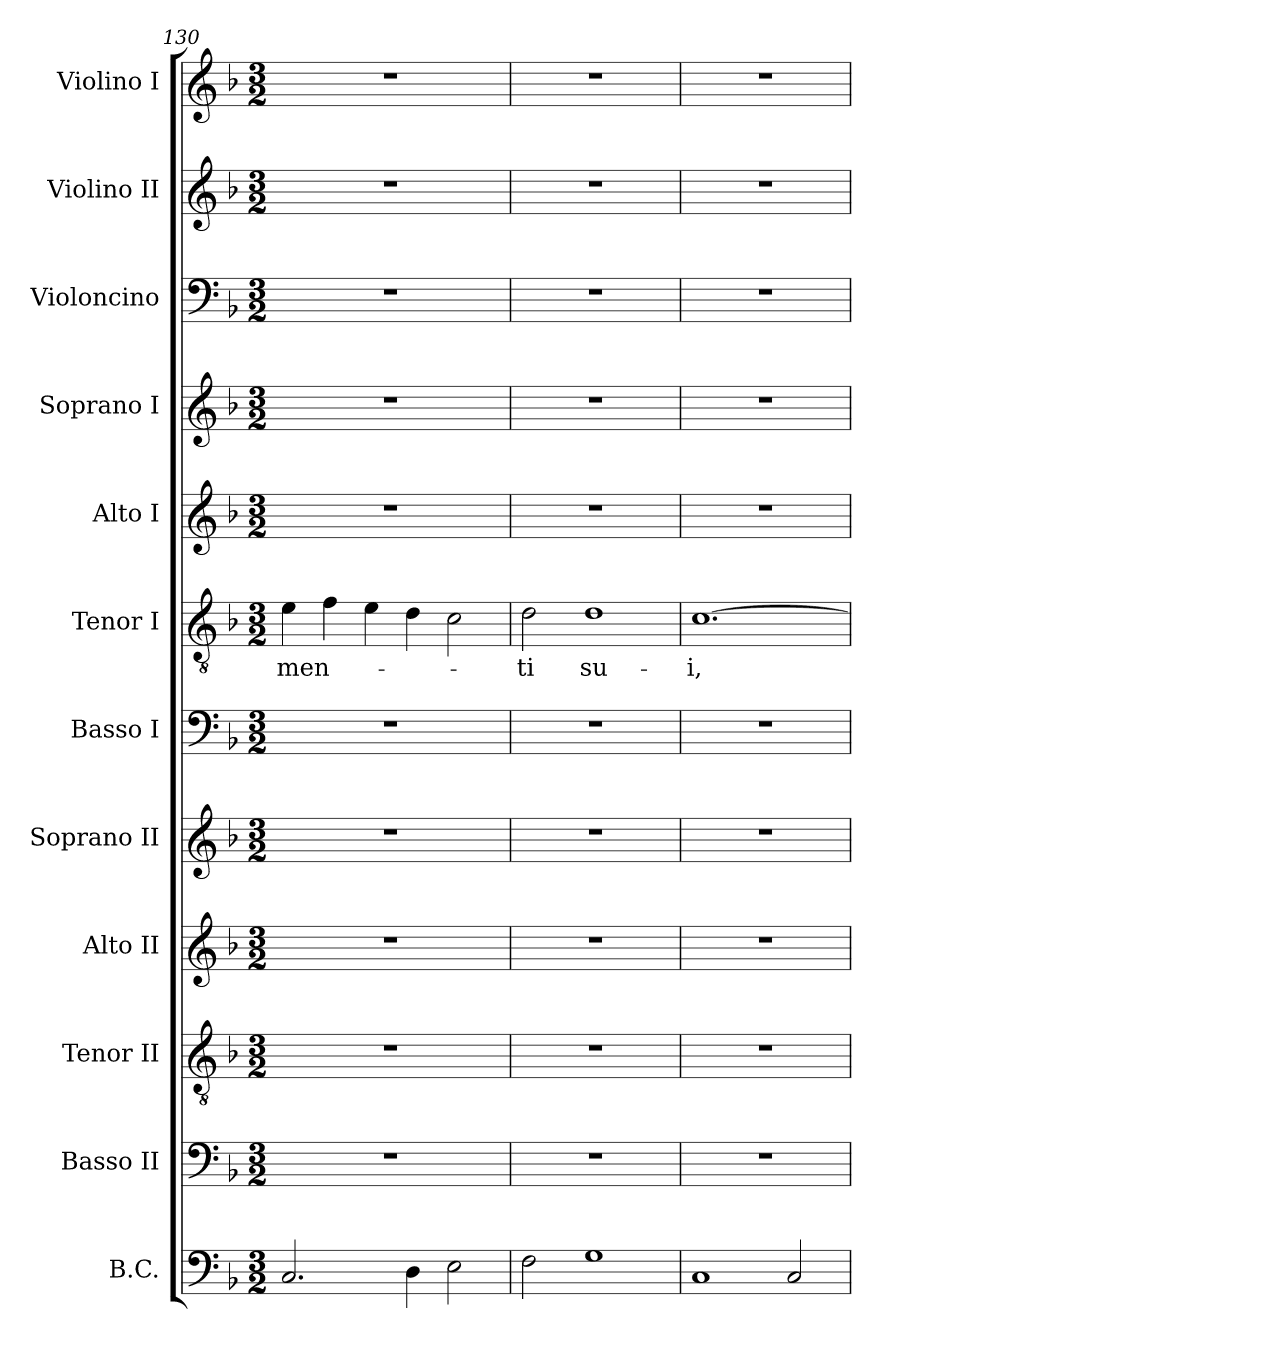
**kern	**kern	**kern	**kern	**kern	**kern	**kern	**text	**kern	**kern	**kern	**kern	**kern
*part12	*part11	*part10	*part9	*part8	*part7	*part6	*part6	*part5	*part4	*part3	*part2	*part1
*staff12	*staff11	*staff10	*staff9	*staff8	*staff7	*staff6	*staff6	*staff5	*staff4	*staff3	*staff2	*staff1
*I"B.C.	*I"Basso II	*I"Tenor II	*I"Alto II	*I"Soprano II	*I"Basso I	*I"Tenor I	*	*I"Alto I	*I"Soprano I	*I"Violoncino	*I"Violino II	*I"Violino I
*I'BC	*I'B 2	*I'T 2	*I'A 2	*I'S 2	*I'B 1	*I'T 1	*	*I'A 1	*I'S 1	*I'Vc.	*I'Vln. II	*I'Vln. I
!!LO:LB:g=z
*clefF4	*clefF4	*clefGv2	*clefG2	*clefG2	*clefF4	*clefGv2	*	*clefG2	*clefG2	*clefF4	*clefG2	*clefG2
*k[b-]	*k[b-]	*k[b-]	*k[b-]	*k[b-]	*k[b-]	*k[b-]	*	*k[b-]	*k[b-]	*k[b-]	*k[b-]	*k[b-]
*F:	*F:	*F:	*F:	*F:	*F:	*F:	*	*F:	*F:	*F:	*F:	*F:
*M3/2	*M3/2	*M3/2	*M3/2	*M3/2	*M3/2	*M3/2	*	*M3/2	*M3/2	*M3/2	*M3/2	*M3/2
=130	=130	=130	=130	=130	=130	=130	=130	=130	=130	=130	=130	=130
!	!	!	!	!	!	!	!LO:LY:b	!	!	!	!	!
2.C/	1.r	1.r	1.r	1.r	1.r	4e\	-men-	1.r	1.r	1.r	1.r	1.r
.	.	.	.	.	.	4f\	.	.	.	.	.	.
.	.	.	.	.	.	4e\	.	.	.	.	.	.
4D\	.	.	.	.	.	4d\	.	.	.	.	.	.
2E\	.	.	.	.	.	2c\	.	.	.	.	.	.
=131	=131	=131	=131	=131	=131	=131	=131	=131	=131	=131	=131	=131
!	!	!	!	!	!	!	!LO:LY:b	!	!	!	!	!
2F\	1.r	1.r	1.r	1.r	1.r	2d\	-ti	1.r	1.r	1.r	1.r	1.r
!	!	!	!	!	!	!	!LO:LY:b	!	!	!	!	!
1G	.	.	.	.	.	1d	su-	.	.	.	.	.
=132	=132	=132	=132	=132	=132	=132	=132	=132	=132	=132	=132	=132
!	!	!	!	!	!	!	!LO:LY:b	!	!	!	!	!
1C	1.r	1.r	1.r	1.r	1.r	[1.c	-i,	1.r	1.r	1.r	1.r	1.r
2C/	.	.	.	.	.	.	.	.	.	.	.	.
=	=	=	=	=	=	=	=	=	=	=	=	=
*-	*-	*-	*-	*-	*-	*-	*-	*-	*-	*-	*-	*-
